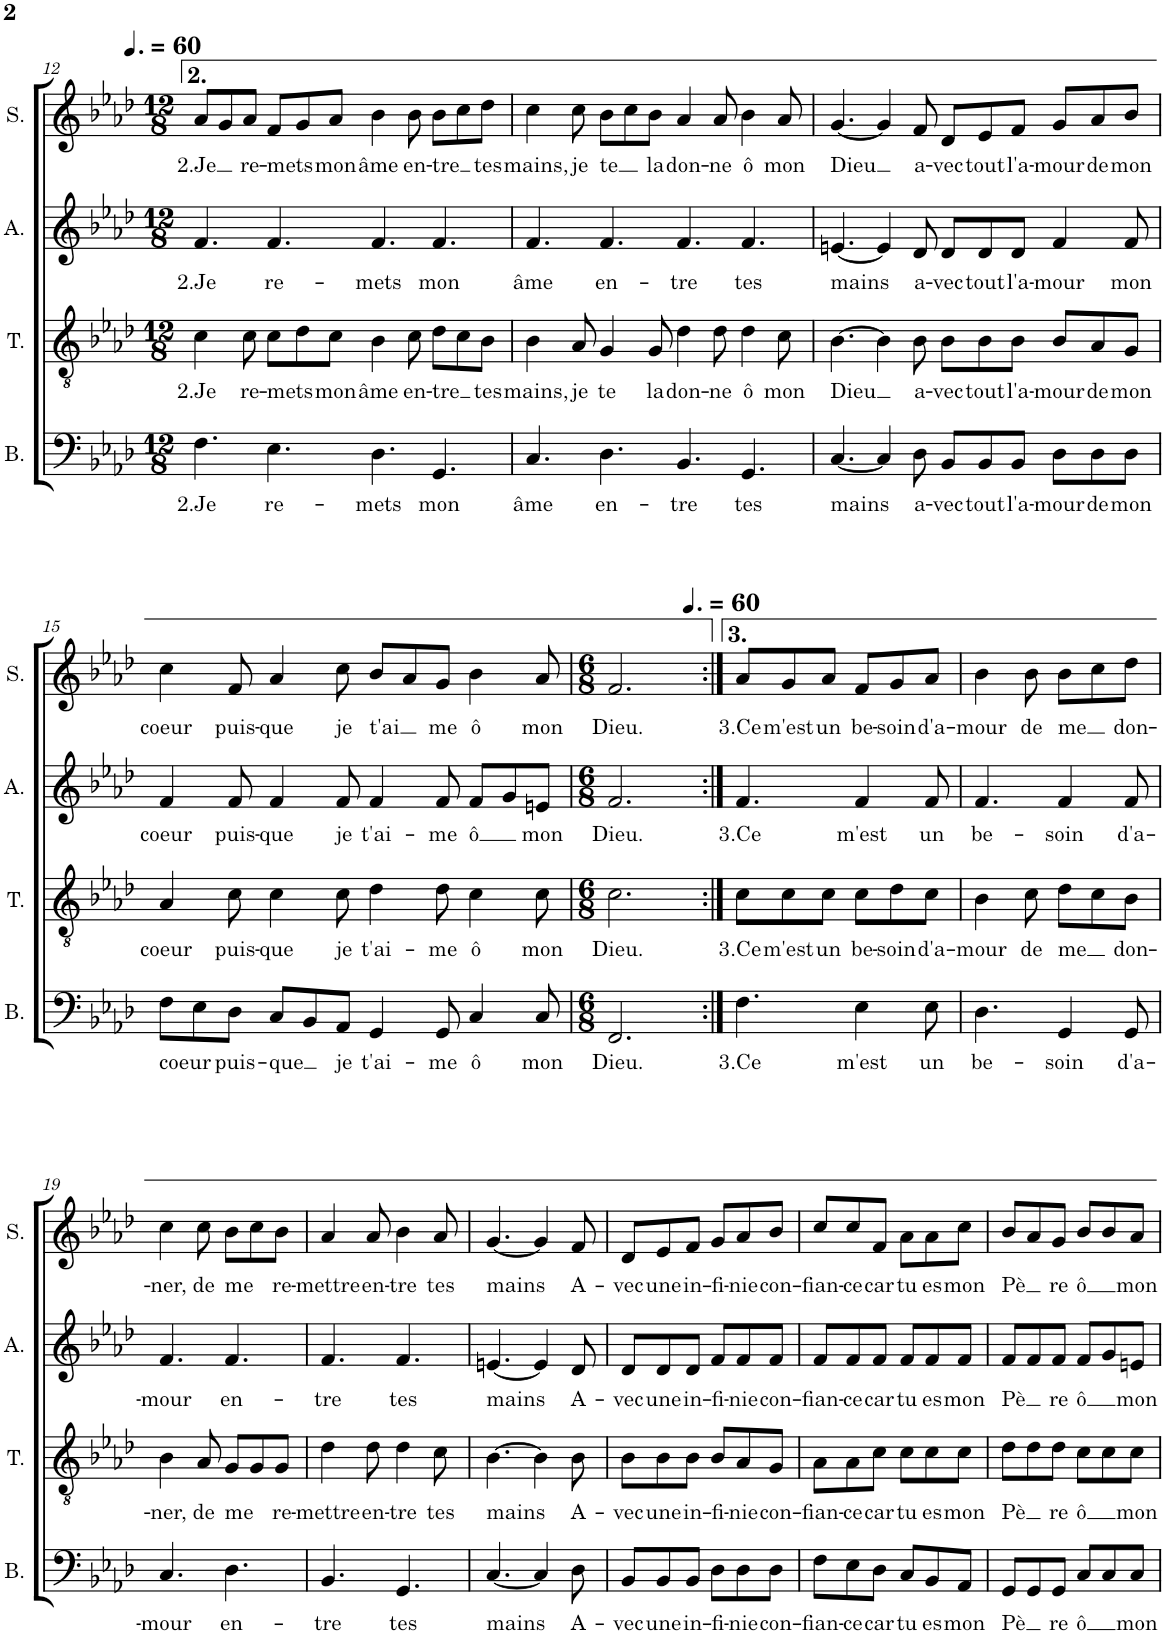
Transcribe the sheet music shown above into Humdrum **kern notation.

**kern	**text	**kern	**text	**kern	**text	**kern	**text
*part4	*part4	*part3	*part3	*part2	*part2	*part1	*part1
*staff4	*staff4	*staff3	*staff3	*staff2	*staff2	*staff1	*staff1
*I"Bass	*	*I"Tenor	*	*I"Alto	*	*I"Soprano	*
*I'B.	*	*I'T.	*	*I'A.	*	*I'S.	*
!!LO:PB:g=z
*clefF4	*	*clefGv2	*	*clefG2	*	*clefG2	*
*k[b-e-a-d-]	*	*k[b-e-a-d-]	*	*k[b-e-a-d-]	*	*k[b-e-a-d-]	*
*M12/8	*	*M12/8	*	*M12/8	*	*M12/8	*
*MM90	*	*MM90	*	*MM90	*	*MM90	*
=12	=12	=12	=12	=12	=12	=12	=12
!	!LO:LY:b	!	!LO:LY:b	!	!LO:LY:b	!	!LO:LY:b
4.F\	2.Je	4c\	2.Je	4.f/	2.Je	8a-/L	2.Je
.	.	.	.	.	.	8g/	.
!	!	!	!LO:LY:b	!	!	!	!LO:LY:b
.	.	8c\	re-	.	.	8a-/J	re-
!	!LO:LY:b	!	!LO:LY:b	!	!LO:LY:b	!	!LO:LY:b
4.E-\	re-	8c\L	-mets	4.f/	re-	8f/L	-mets
.	.	8d-\	.	.	.	8g/	.
!	!	!	!LO:LY:b	!	!	!	!LO:LY:b
.	.	8c\J	mon	.	.	8a-/J	mon
!	!LO:LY:b	!	!LO:LY:b	!	!LO:LY:b	!	!LO:LY:b
4.D-\	-mets	4B-\	âme	4.f/	-mets	4b-\	âme
!	!	!	!LO:LY:b	!	!	!	!LO:LY:b
.	.	8c\	en-	.	.	8b-\	en-
!	!LO:LY:b	!	!LO:LY:b	!	!LO:LY:b	!	!LO:LY:b
4.GG/	mon	8d-\L	-tre	4.f/	mon	8b-\L	-tre
.	.	8c\	.	.	.	8cc\	.
!	!	!	!LO:LY:b	!	!	!	!LO:LY:b
.	.	8B-\J	tes	.	.	8dd-\J	tes
=13	=13	=13	=13	=13	=13	=13	=13
!	!LO:LY:b	!	!LO:LY:b	!	!LO:LY:b	!	!LO:LY:b
4.C/	âme	4B-\	mains,	4.f/	âme	4cc\	mains,
!	!	!	!LO:LY:b	!	!	!	!LO:LY:b
.	.	8A-/	je	.	.	8cc\	je
!	!LO:LY:b	!	!LO:LY:b	!	!LO:LY:b	!	!LO:LY:b
4.D-\	en-	4G/	te	4.f/	en-	8b-\L	te
.	.	.	.	.	.	8cc\	.
!	!	!	!LO:LY:b	!	!	!	!LO:LY:b
.	.	8G/	la	.	.	8b-\J	la
!	!LO:LY:b	!	!LO:LY:b	!	!LO:LY:b	!	!LO:LY:b
4.BB-/	-tre	4d-\	don-	4.f/	-tre	4a-/	don-
!	!	!	!LO:LY:b	!	!	!	!LO:LY:b
.	.	8d-\	-ne	.	.	8a-/	-ne
!	!LO:LY:b	!	!LO:LY:b	!	!LO:LY:b	!	!LO:LY:b
4.GG/	tes	4d-\	ô	4.f/	tes	4b-\	ô
!	!	!	!LO:LY:b	!	!	!	!LO:LY:b
.	.	8c\	mon	.	.	8a-/	mon
=14	=14	=14	=14	=14	=14	=14	=14
!	!LO:LY:b	!	!LO:LY:b	!	!LO:LY:b	!	!LO:LY:b
[4.C/	mains	[4.B-\	Dieu	[4.en/	mains	[4.g/	Dieu
4C/]	.	4B-\]	.	4e/]	.	4g/]	.
!	!LO:LY:b	!	!LO:LY:b	!	!LO:LY:b	!	!LO:LY:b
8D-\	a-	8B-\	a-	8d-/	a-	8f/	a-
!	!LO:LY:b	!	!LO:LY:b	!	!LO:LY:b	!	!LO:LY:b
8BB-/L	-vec	8B-\L	-vec	8d-/L	-vec	8d-/L	-vec
!	!LO:LY:b	!	!LO:LY:b	!	!LO:LY:b	!	!LO:LY:b
8BB-/	tout	8B-\	tout	8d-/	tout	8e-/	tout
!	!LO:LY:b	!	!LO:LY:b	!	!LO:LY:b	!	!LO:LY:b
8BB-/J	l'a-	8B-\J	l'a-	8d-/J	l'a-	8f/J	l'a-
!	!LO:LY:b	!	!LO:LY:b	!	!LO:LY:b	!	!LO:LY:b
8D-\L	-mour	8B-/L	-mour	4f/	-mour	8g/L	-mour
!	!LO:LY:b	!	!LO:LY:b	!	!	!	!LO:LY:b
8D-\	de	8A-/	de	.	.	8a-/	de
!	!LO:LY:b	!	!LO:LY:b	!	!LO:LY:b	!	!LO:LY:b
8D-\J	mon	8G/J	mon	8f/	mon	8b-/J	mon
!!LO:LB:g=z
=15	=15	=15	=15	=15	=15	=15	=15
!	!LO:LY:b	!	!LO:LY:b	!	!LO:LY:b	!	!LO:LY:b
8F\L	coeur	4A-/	coeur	4f/	coeur	4cc\	coeur
8E-\	.	.	.	.	.	.	.
!	!LO:LY:b	!	!LO:LY:b	!	!LO:LY:b	!	!LO:LY:b
8D-\J	puis-	8c\	puis-	8f/	puis-	8f/	puis-
!	!LO:LY:b	!	!LO:LY:b	!	!LO:LY:b	!	!LO:LY:b
8C/L	-que	4c\	-que	4f/	-que	4a-/	-que
8BB-/	.	.	.	.	.	.	.
!	!LO:LY:b	!	!LO:LY:b	!	!LO:LY:b	!	!LO:LY:b
8AA-/J	je	8c\	je	8f/	je	8cc\	je
!	!LO:LY:b	!	!LO:LY:b	!	!LO:LY:b	!	!LO:LY:b
4GG/	t'ai-	4d-\	t'ai-	4f/	t'ai-	8b-/L	-t'ai
.	.	.	.	.	.	8a-/	.
!	!LO:LY:b	!	!LO:LY:b	!	!LO:LY:b	!	!LO:LY:b
8GG/	-me	8d-\	-me	8f/	-me	8g/J	me
!	!LO:LY:b	!	!LO:LY:b	!	!LO:LY:b	!	!LO:LY:b
4C/	ô	4c\	ô	8f/L	ô	4b-\	ô
.	.	.	.	8g/	.	.	.
!	!LO:LY:b	!	!LO:LY:b	!	!LO:LY:b	!	!LO:LY:b
8C/	mon	8c\	mon	8en/J	mon	8a-/	mon
=16	=16	=16	=16	=16	=16	=16	=16
*M6/8	*	*M6/8	*	*M6/8	*	*M6/8	*
!	!LO:LY:b	!	!LO:LY:b	!	!LO:LY:b	!	!LO:LY:b
2.FF/	Dieu.	2.c\	Dieu.	2.f/	Dieu.	2.f/	Dieu.
=17:|!	=17:|!	=17:|!	=17:|!	=17:|!	=17:|!	=17:|!	=17:|!
*	*	*	*	*	*	*MM90	*
!	!LO:LY:b	!	!LO:LY:b	!	!LO:LY:b	!	!LO:LY:b
4.F\	3.Ce	8c\L	3.Ce	4.f/	3.Ce	8a-/L	3.Ce
!	!	!	!LO:LY:b	!	!	!	!LO:LY:b
.	.	8c\	m'est	.	.	8g/	m'est
!	!	!	!LO:LY:b	!	!	!	!LO:LY:b
.	.	8c\J	un	.	.	8a-/J	un
!	!LO:LY:b	!	!LO:LY:b	!	!LO:LY:b	!	!LO:LY:b
4E-\	m'est	8c\L	be-	4f/	m'est	8f/L	be-
!	!	!	!LO:LY:b	!	!	!	!LO:LY:b
.	.	8d-\	-soin	.	.	8g/	-soin
!	!LO:LY:b	!	!LO:LY:b	!	!LO:LY:b	!	!LO:LY:b
8E-\	un	8c\J	d'a-	8f/	un	8a-/J	d'a-
=18	=18	=18	=18	=18	=18	=18	=18
!	!LO:LY:b	!	!LO:LY:b	!	!LO:LY:b	!	!LO:LY:b
4.D-\	be-	4B-\	-mour	4.f/	be-	4b-\	-mour
!	!	!	!LO:LY:b	!	!	!	!LO:LY:b
.	.	8c\	de	.	.	8b-\	de
!	!LO:LY:b	!	!LO:LY:b	!	!LO:LY:b	!	!LO:LY:b
4GG/	-soin	8d-\L	me	4f/	-soin	8b-\L	me
.	.	8c\	.	.	.	8cc\	.
!	!LO:LY:b	!	!LO:LY:b	!	!LO:LY:b	!	!LO:LY:b
8GG/	d'a-	8B-\J	don-	8f/	d'a-	8dd-\J	don-
!!LO:LB:g=z
=19	=19	=19	=19	=19	=19	=19	=19
!	!LO:LY:b	!	!LO:LY:b	!	!LO:LY:b	!	!LO:LY:b
4.C/	-mour	4B-\	-ner,	4.f/	-mour	4cc\	-ner,
!	!	!	!LO:LY:b	!	!	!	!LO:LY:b
.	.	8A-/	de	.	.	8cc\	de
!	!LO:LY:b	!	!LO:LY:b	!	!LO:LY:b	!	!LO:LY:b
4.D-\	en-	8G/L	me	4.f/	en-	8b-\L	me
.	.	8G/	.	.	.	8cc\	.
!	!	!	!LO:LY:b	!	!	!	!LO:LY:b
.	.	8G/J	re-	.	.	8b-\J	re-
=20	=20	=20	=20	=20	=20	=20	=20
!	!LO:LY:b	!	!LO:LY:b	!	!LO:LY:b	!	!LO:LY:b
4.BB-/	-tre	4d-\	-mettre	4.f/	-tre	4a-/	-mettre
!	!	!	!LO:LY:b	!	!	!	!LO:LY:b
.	.	8d-\	en-	.	.	8a-/	en-
!	!LO:LY:b	!	!LO:LY:b	!	!LO:LY:b	!	!LO:LY:b
4.GG/	tes	4d-\	-tre	4.f/	tes	4b-\	-tre
!	!	!	!LO:LY:b	!	!	!	!LO:LY:b
.	.	8c\	tes	.	.	8a-/	tes
=21	=21	=21	=21	=21	=21	=21	=21
!	!LO:LY:b	!	!LO:LY:b	!	!LO:LY:b	!	!LO:LY:b
[4.C/	mains	[4.B-\	mains	[4.en/	mains	[4.g/	mains
4C/]	.	4B-\]	.	4e/]	.	4g/]	.
!	!LO:LY:b	!	!LO:LY:b	!	!LO:LY:b	!	!LO:LY:b
8D-\	A-	8B-\	A-	8d-/	A-	8f/	A-
=22	=22	=22	=22	=22	=22	=22	=22
!	!LO:LY:b	!	!LO:LY:b	!	!LO:LY:b	!	!LO:LY:b
8BB-/L	-vec	8B-\L	-vec	8d-/L	-vec	8d-/L	-vec
!	!LO:LY:b	!	!LO:LY:b	!	!LO:LY:b	!	!LO:LY:b
8BB-/	une	8B-\	une	8d-/	une	8e-/	une
!	!LO:LY:b	!	!LO:LY:b	!	!LO:LY:b	!	!LO:LY:b
8BB-/J	in-	8B-\J	in-	8d-/J	in-	8f/J	in-
!	!LO:LY:b	!	!LO:LY:b	!	!LO:LY:b	!	!LO:LY:b
8D-\L	-fi-	8B-/L	-fi-	8f/L	-fi-	8g/L	-fi-
!	!LO:LY:b	!	!LO:LY:b	!	!LO:LY:b	!	!LO:LY:b
8D-\	-nie	8A-/	-nie	8f/	-nie	8a-/	-nie
!	!LO:LY:b	!	!LO:LY:b	!	!LO:LY:b	!	!LO:LY:b
8D-\J	con-	8G/J	con-	8f/J	con-	8b-/J	con-
=23	=23	=23	=23	=23	=23	=23	=23
!	!LO:LY:b	!	!LO:LY:b	!	!LO:LY:b	!	!LO:LY:b
8F\L	-fian-	8A-\L	-fian-	8f/L	-fian-	8cc/L	-fian-
!	!LO:LY:b	!	!LO:LY:b	!	!LO:LY:b	!	!LO:LY:b
8E-\	-ce	8A-\	-ce	8f/	-ce	8cc/	-ce
!	!LO:LY:b	!	!LO:LY:b	!	!LO:LY:b	!	!LO:LY:b
8D-\J	car	8c\J	car	8f/J	car	8f/J	car
!	!LO:LY:b	!	!LO:LY:b	!	!LO:LY:b	!	!LO:LY:b
8C/L	tu	8c\L	tu	8f/L	tu	8a-\L	tu
!	!LO:LY:b	!	!LO:LY:b	!	!LO:LY:b	!	!LO:LY:b
8BB-/	es	8c\	es	8f/	es	8a-\	es
!	!LO:LY:b	!	!LO:LY:b	!	!LO:LY:b	!	!LO:LY:b
8AA-/J	mon	8c\J	mon	8f/J	mon	8cc\J	mon
=24	=24	=24	=24	=24	=24	=24	=24
!	!LO:LY:b	!	!LO:LY:b	!	!LO:LY:b	!	!LO:LY:b
8GG/L	Pè	8d-\L	Pè	8f/L	Pè	8b-/L	Pè
8GG/	.	8d-\	.	8f/	.	8a-/	.
!	!LO:LY:b	!	!LO:LY:b	!	!LO:LY:b	!	!LO:LY:b
8GG/J	re	8d-\J	re	8f/J	re	8g/J	re
!	!LO:LY:b	!	!LO:LY:b	!	!LO:LY:b	!	!LO:LY:b
8C/L	ô	8c\L	ô	8f/L	ô	8b-/L	ô
8C/	.	8c\	.	8g/	.	8b-/	.
!	!LO:LY:b	!	!LO:LY:b	!	!LO:LY:b	!	!LO:LY:b
8C/J	mon	8c\J	mon	8en/J	mon	8a-/J	mon
=	=	=	=	=	=	=	=
*-	*-	*-	*-	*-	*-	*-	*-
